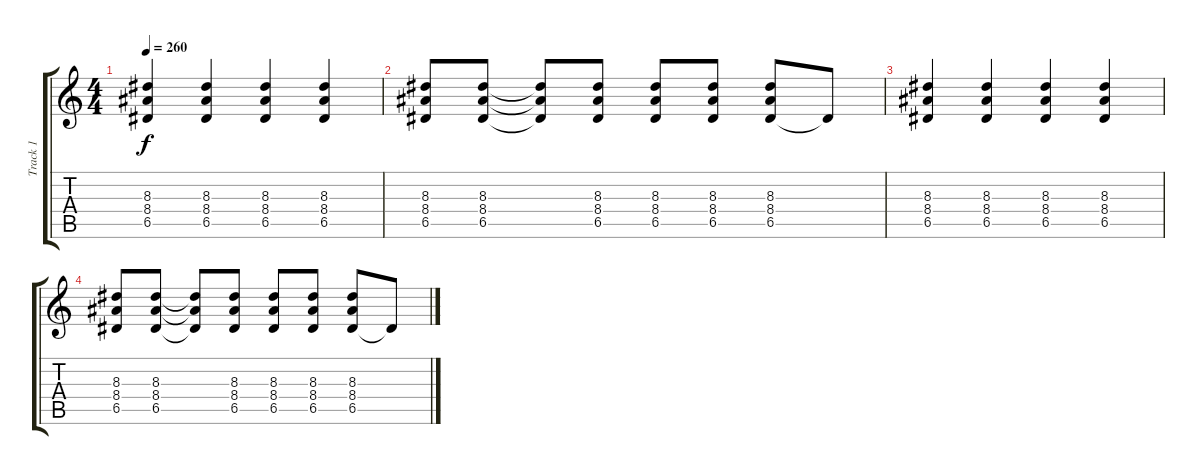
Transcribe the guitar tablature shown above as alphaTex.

\track ("Track 1" "Track 1") {instrument overdrivenguitar}
\staff {score tabs}
\tuning (E4 B3 G3 D3 A2 E2) {hide}
\ts (4 4)
\tempo 260
\clef g2
\ks c
(8.3 8.4 6.5).4{dy f} (8.3 8.4 6.5).4 (8.3 8.4 6.5).4 (8.3 8.4 6.5).4 |
(8.3 8.4 6.5).8 (8.3 8.4 6.5).8 (8.3{t} 8.4{t} 6.5{t}).8 (8.3 8.4 6.5).8 (8.3 8.4 6.5).8 (8.3 8.4 6.5).8 (8.3 8.4 6.5).8 6.5{t}.8 |
(8.3 8.4 6.5).4 (8.3 8.4 6.5).4 (8.3 8.4 6.5).4 (8.3 8.4 6.5).4 |
(8.3 8.4 6.5).8 (8.3 8.4 6.5).8 (8.3{t} 8.4{t} 6.5{t}).8 (8.3 8.4 6.5).8 (8.3 8.4 6.5).8 (8.3 8.4 6.5).8 (8.3 8.4 6.5).8 6.5{t}.8
